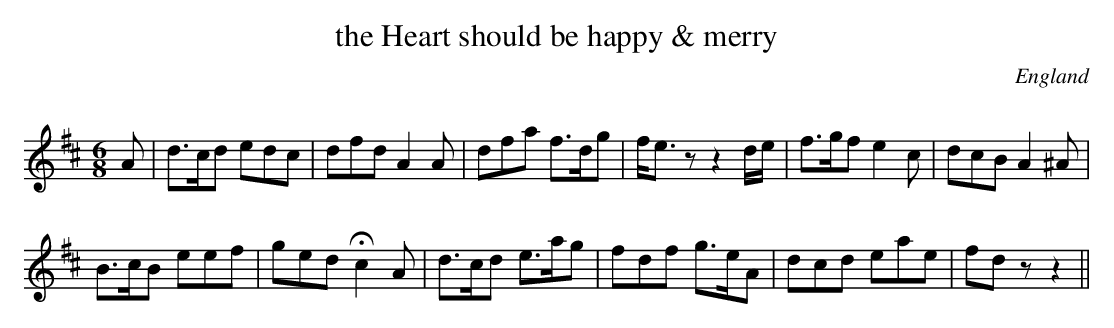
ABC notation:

X:1
T:the Heart should be happy & merry
L:1/8
M:6/8
O:England
Q:Allegretto
K:D major
A|\
d>cd edc  | dfd A2A  |   dfa f>dg | f<ez z2d/e/ |\
f>gf e2c  | dcB A2^A | ! B>cB eef | ged  Hc2A   |\
d>cd e>ag | fdf g>eA |   dcd eae | fdz z2 ||
